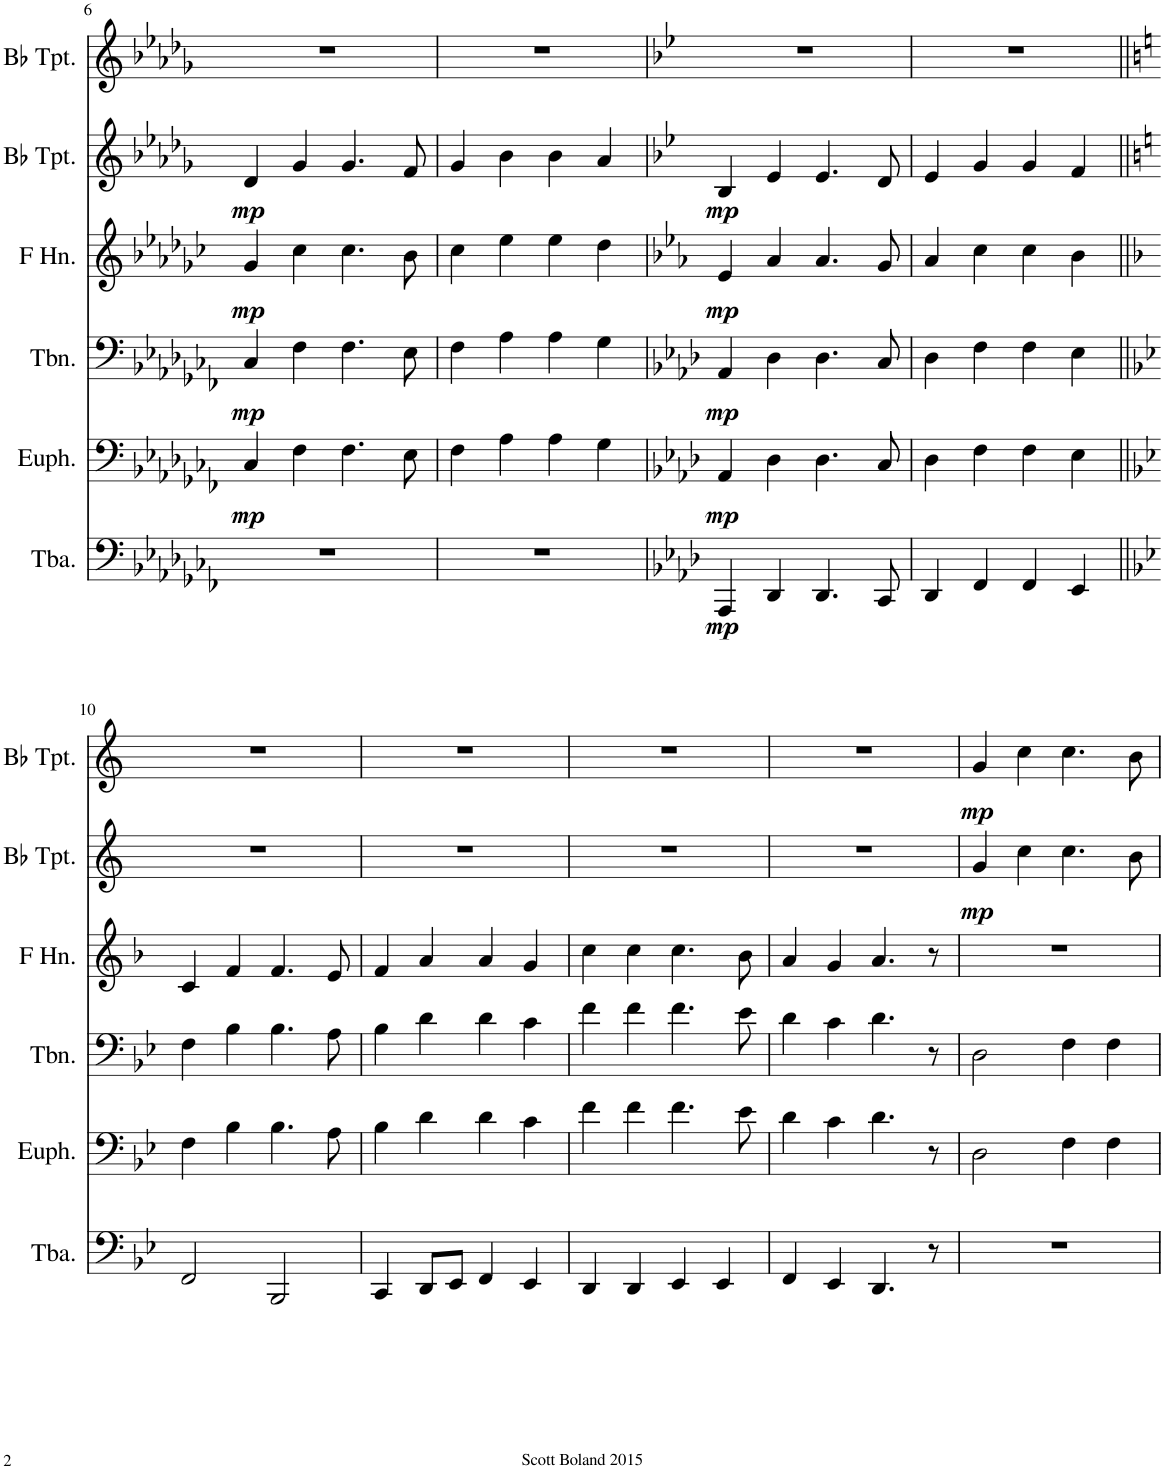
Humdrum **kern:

**kern	**dynam	**kern	**dynam	**kern	**dynam	**kern	**dynam	**kern	**dynam	**kern	**dynam
*part6	*part6	*part5	*part5	*part4	*part4	*part3	*part3	*part2	*part2	*part1	*part1
*staff6	*staff6	*staff5	*staff5	*staff4	*staff4	*staff3	*staff3	*staff2	*staff2	*staff1	*staff1
*I"Tuba	*	*I"Euphonium	*	*I"Trombone	*	*I"Horn in F	*	*I"Bb Trumpet	*	*I"Bb Trumpet	*
*I'Tba.	*	*I'Euph.	*	*I'Tbn.	*	*	*	*I'Bb Tpt.	*	*I'Bb Tpt.	*
!!LO:PB:g=z
*clefF4	*	*clefF4	*	*clefF4	*	*clefG2	*	*clefG2	*	*clefG2	*
*	*	*	*	*	*	*Trd4c7	*	*Trd1c2	*	*Trd1c2	*
*k[b-e-a-d-g-c-f-]	*	*k[b-e-a-d-g-c-f-]	*	*k[b-e-a-d-g-c-f-]	*	*k[b-e-a-d-g-c-]	*	*k[b-e-a-d-g-]	*	*k[b-e-a-d-g-]	*
*M4/4	*	*M4/4	*	*M4/4	*	*M4/4	*	*M4/4	*	*M4/4	*
=6	=6	=6	=6	=6	=6	=6	=6	=6	=6	=6	=6
!	!	!	!LO:DY:b	!	!LO:DY:b	!	!LO:DY:b	!	!LO:DY:b	!	!
1r	.	4C-/	mp	4C-/	mp	4g-/	mp	4d-/	mp	1r	.
.	.	4F-\	.	4F-\	.	4cc-\	.	4g-/	.	.	.
.	.	4.F-\	.	4.F-\	.	4.cc-\	.	4.g-/	.	.	.
.	.	8E-\	.	8E-\	.	8b-\	.	8f/	.	.	.
=7	=7	=7	=7	=7	=7	=7	=7	=7	=7	=7	=7
1r	.	4F-\	.	4F-\	.	4cc-\	.	4g-/	.	1r	.
.	.	4A-\	.	4A-\	.	4ee-\	.	4b-\	.	.	.
.	.	4A-\	.	4A-\	.	4ee-\	.	4b-\	.	.	.
.	.	4G-\	.	4G-\	.	4dd-\	.	4a-/	.	.	.
=8	=8	=8	=8	=8	=8	=8	=8	=8	=8	=8	=8
*k[b-e-a-d-]	*	*k[b-e-a-d-]	*	*k[b-e-a-d-]	*	*k[b-e-a-]	*	*k[b-e-]	*	*k[b-e-]	*
!	!LO:DY:b	!	!LO:DY:b	!	!LO:DY:b	!	!LO:DY:b	!	!LO:DY:b	!	!
4AAA-/	mp	4AA-/	mp	4AA-/	mp	4e-/	mp	4B-/	mp	1r	.
4DD-/	.	4D-\	.	4D-\	.	4a-/	.	4e-/	.	.	.
4.DD-/	.	4.D-\	.	4.D-\	.	4.a-/	.	4.e-/	.	.	.
8CC/	.	8C/	.	8C/	.	8g/	.	8d/	.	.	.
=9	=9	=9	=9	=9	=9	=9	=9	=9	=9	=9	=9
4DD-/	.	4D-\	.	4D-\	.	4a-/	.	4e-/	.	1r	.
4FF/	.	4F\	.	4F\	.	4cc\	.	4g/	.	.	.
4FF/	.	4F\	.	4F\	.	4cc\	.	4g/	.	.	.
4EE-/	.	4E-\	.	4E-\	.	4b-\	.	4f/	.	.	.
!!LO:LB:g=z
=10||	=10||	=10||	=10||	=10||	=10||	=10||	=10||	=10||	=10||	=10||	=10||
*k[b-e-]	*	*k[b-e-]	*	*k[b-e-]	*	*k[b-]	*	*k[]	*	*k[]	*
2FF/	.	4F\	.	4F\	.	4c/	.	1r	.	1r	.
.	.	4B-\	.	4B-\	.	4f/	.	.	.	.	.
2BBB-/	.	4.B-\	.	4.B-\	.	4.f/	.	.	.	.	.
.	.	8A\	.	8A\	.	8e/	.	.	.	.	.
=11	=11	=11	=11	=11	=11	=11	=11	=11	=11	=11	=11
4CC/	.	4B-\	.	4B-\	.	4f/	.	1r	.	1r	.
8DD/L	.	4d\	.	4d\	.	4a/	.	.	.	.	.
8EE-/J	.	.	.	.	.	.	.	.	.	.	.
4FF/	.	4d\	.	4d\	.	4a/	.	.	.	.	.
4EE-/	.	4c\	.	4c\	.	4g/	.	.	.	.	.
=12	=12	=12	=12	=12	=12	=12	=12	=12	=12	=12	=12
4DD/	.	4f\	.	4f\	.	4cc\	.	1r	.	1r	.
4DD/	.	4f\	.	4f\	.	4cc\	.	.	.	.	.
4EE-/	.	4.f\	.	4.f\	.	4.cc\	.	.	.	.	.
4EE-/	.	.	.	.	.	.	.	.	.	.	.
.	.	8e-\	.	8e-\	.	8b-\	.	.	.	.	.
=13	=13	=13	=13	=13	=13	=13	=13	=13	=13	=13	=13
4FF/	.	4d\	.	4d\	.	4a/	.	1r	.	1r	.
4EE-/	.	4c\	.	4c\	.	4g/	.	.	.	.	.
4.DD/	.	4.d\	.	4.d\	.	4.a/	.	.	.	.	.
8r	.	8r	.	8r	.	8r	.	.	.	.	.
=14	=14	=14	=14	=14	=14	=14	=14	=14	=14	=14	=14
!	!	!	!	!	!	!	!	!	!LO:DY:b	!	!LO:DY:b
1r	.	2D\	.	2D\	.	1r	.	4g/	mp	4g/	mp
.	.	.	.	.	.	.	.	4cc\	.	4cc\	.
.	.	4F\	.	4F\	.	.	.	4.cc\	.	4.cc\	.
.	.	4F\	.	4F\	.	.	.	.	.	.	.
.	.	.	.	.	.	.	.	8b\	.	8b\	.
=	=	=	=	=	=	=	=	=	=	=	=
*-	*-	*-	*-	*-	*-	*-	*-	*-	*-	*-	*-
